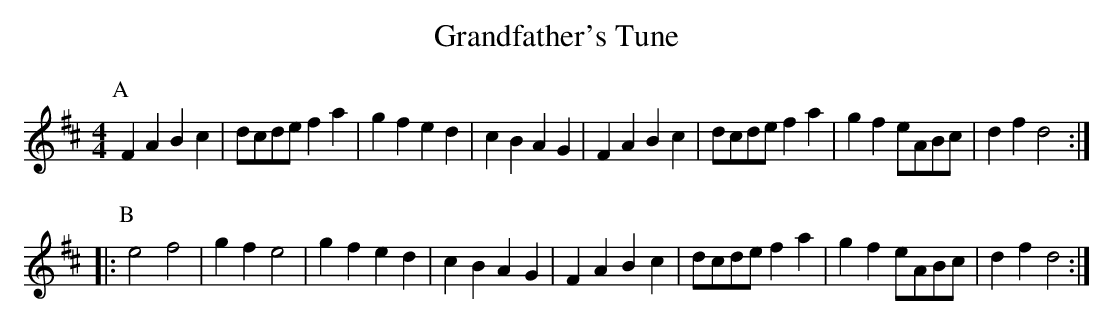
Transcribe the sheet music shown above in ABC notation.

X:1
T:Grandfather's Tune
M:4/4
K:D
P:A
F2A2 B2c2|dcde f2 a2|g2f2 e2d2|c2B2 A2G2|\
F2A2 B2c2|dcde f2 a2|g2f2 eABc|d2f2 d4::
P:B
e4   f4  |g2f2 e4   |g2f2 e2d2|c2B2 A2G2|\
F2A2 B2c2|dcde f2 a2|g2f2 eABc|d2f2 d4:|
